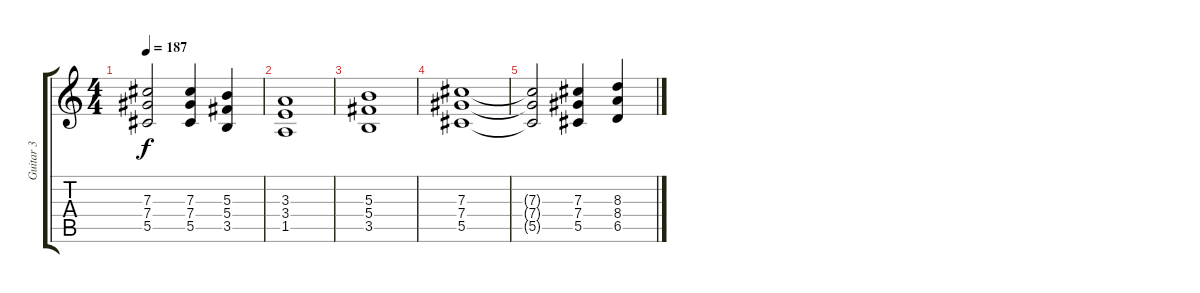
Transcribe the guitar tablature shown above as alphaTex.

\track ("Guitar 3" "Guitar 3") {instrument overdrivenguitar}
\staff {score tabs}
\tuning (Eb4 Bb3 Gb3 Db3 Ab2 Eb2) {hide}
\ts (4 4)
\tempo 187
\clef g2
\ks c
(7.3{t} 7.4{t} 5.5{t}).2{dy f} (7.3 7.4 5.5).4 (5.3 5.4 3.5).4 |
(3.3 3.4 1.5).1 |
(5.3 5.4 3.5).1 |
(7.3 7.4 5.5).1 |
(7.3{t} 7.4{t} 5.5{t}).2 (7.3 7.4 5.5).4 (8.3 8.4 6.5).4
